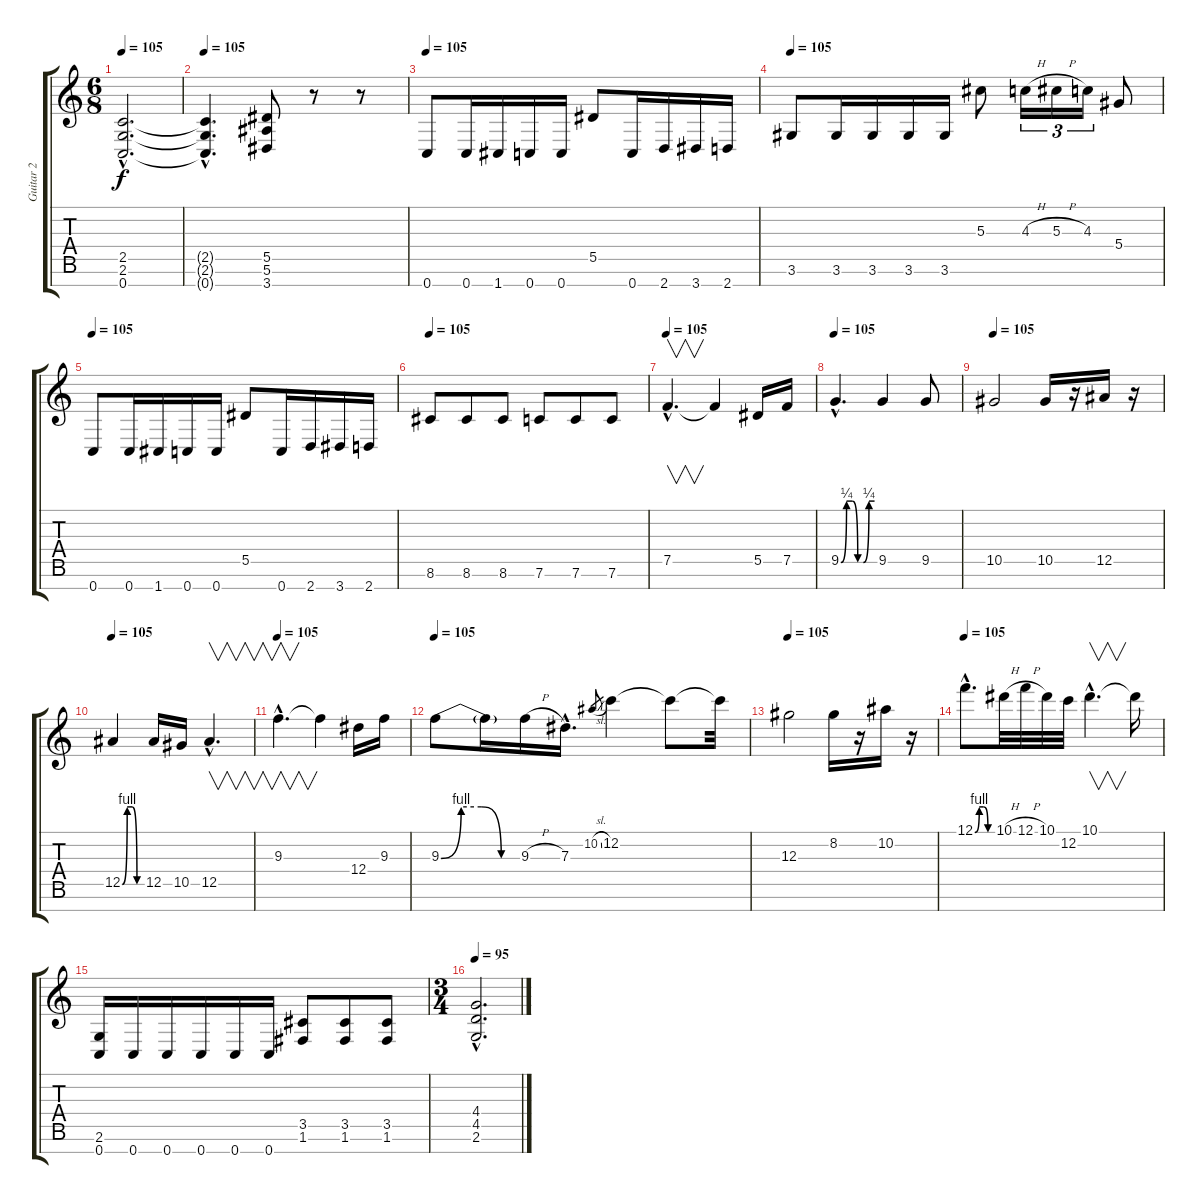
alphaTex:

\track ("Guitar 2" "Guitar 2") {instrument distortionguitar}
\staff {score tabs}
\tuning (F4 C4 Ab3 Eb3 Bb2 F2 C2) {hide}
\ts (6 8)
\tempo 105
\clef g2
\ks c
(2.5{hac} 2.6{hac} 0.7{hac}).2{d dy f} |
\tempo 105
(2.5{hac t} 2.6{hac t} 0.7{hac t}).4{d} (5.5 5.6 3.7).8 r.8 r.8 |
\tempo 105
0.7.8 0.7.16 1.7.16 0.7.16 0.7.16 5.5.8 0.7.16 2.7.16 3.7.16 2.7.16 |
\tempo 105
3.6.8 3.6.16 3.6.16 3.6.16 3.6.16 5.3.8 4.3{h}.16{tu (3 2)} 5.3{h}.16{tu (3 2)} 4.3.16{tu (3 2)} 5.4.8 |
\tempo 105
0.7.8 0.7.16 1.7.16 0.7.16 0.7.16 5.5.8 0.7.16 2.7.16 3.7.16 2.7.16 |
\tempo 105
8.6.8 8.6.8 8.6.8 7.6.8 7.6.8 7.6.8 |
\tempo 105
7.5{hac}.4{v d} 7.5{t}.4 5.5.16 7.5.16 |
\tempo 105
9.5{be (custom 0 0 10 1 20 1 30 0 40 0 50 1 60 1) hac}.4{d} 9.5.4 9.5.8 |
\tempo 105
10.5.2 10.5.16 r.16 12.5.16 r.16 |
\tempo 105
12.5{be (custom 0 0 15 4 30 4 45 0 60 0)}.4 12.5.16 10.5.16 12.5{hac}.4{v d} |
\tempo 105
9.3{hac}.4{v d} 9.3{t}.4 12.4.16 9.3.16 |
\tempo 105
9.3{be (custom 0 0 15 4 30 4 45 0 60 0)}.8 9.3{t}.16 9.3{h}.16 7.3{hac}.16{d} 10.2{sl}.8{gr} 12.2.4 12.2{t}.8 12.2{t}.32 |
\tempo 105
12.3.2 8.2.16 r.16 10.2.16 r.16 |
\tempo 105
12.1{be (custom 0 0 15 4 30 4 45 0 60 0) hac}.8{d} 10.1{h}.32 12.1{h}.32 10.1.32 12.2.32 10.1{hac}.4{v d} 10.1{t}.16 |
(2.6 0.7).16 0.7.16 0.7.16 0.7.16 0.7.16 0.7.16 (3.5 1.6).8 (3.5 1.6).8 (3.5 1.6).8 |
\ts (3 4)
\tempo 95
(4.4{hac} 4.5{hac} 2.6{hac}).2{d}
